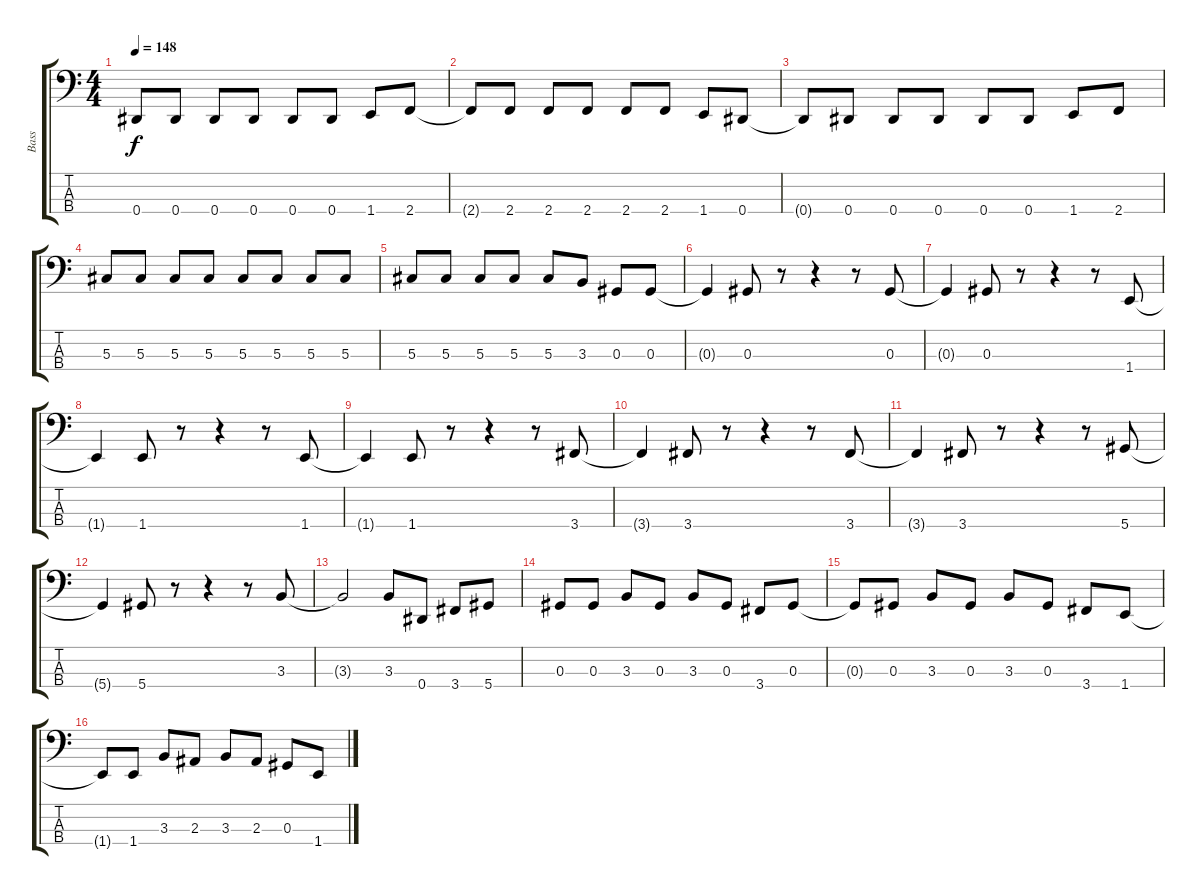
\track ("Bass" "Bass") {instrument electricbasspick}
\staff {score tabs}
\tuning (Gb2 Db2 Ab1 Eb1) {hide}
\ts (4 4)
\tempo 148
\clef f4
\ks c
0.4{t}.8{dy f} 0.4.8 0.4.8 0.4.8 0.4.8 0.4.8 1.4.8 2.4.8 |
2.4{t}.8 2.4.8 2.4.8 2.4.8 2.4.8 2.4.8 1.4.8 0.4.8 |
0.4{t}.8 0.4.8 0.4.8 0.4.8 0.4.8 0.4.8 1.4.8 2.4.8 |
5.3.8 5.3.8 5.3.8 5.3.8 5.3.8 5.3.8 5.3.8 5.3.8 |
5.3.8 5.3.8 5.3.8 5.3.8 5.3.8 3.3.8 0.3.8 0.3.8 |
0.3{t}.4 0.3.8 r.8 r.4 r.8 0.3.8 |
0.3{t}.4 0.3.8 r.8 r.4 r.8 1.4.8 |
1.4{t}.4 1.4.8 r.8 r.4 r.8 1.4.8 |
1.4{t}.4 1.4.8 r.8 r.4 r.8 3.4.8 |
3.4{t}.4 3.4.8 r.8 r.4 r.8 3.4.8 |
3.4{t}.4 3.4.8 r.8 r.4 r.8 5.4.8 |
5.4{t}.4 5.4.8 r.8 r.4 r.8 3.3.8 |
3.3{t}.2 3.3.8 0.4.8 3.4.8 5.4.8 |
0.3.8 0.3.8 3.3.8 0.3.8 3.3.8 0.3.8 3.4.8 0.3.8 |
0.3{t}.8 0.3.8 3.3.8 0.3.8 3.3.8 0.3.8 3.4.8 1.4.8 |
1.4{t}.8 1.4.8 3.3.8 2.3.8 3.3.8 2.3.8 0.3.8 1.4.8
